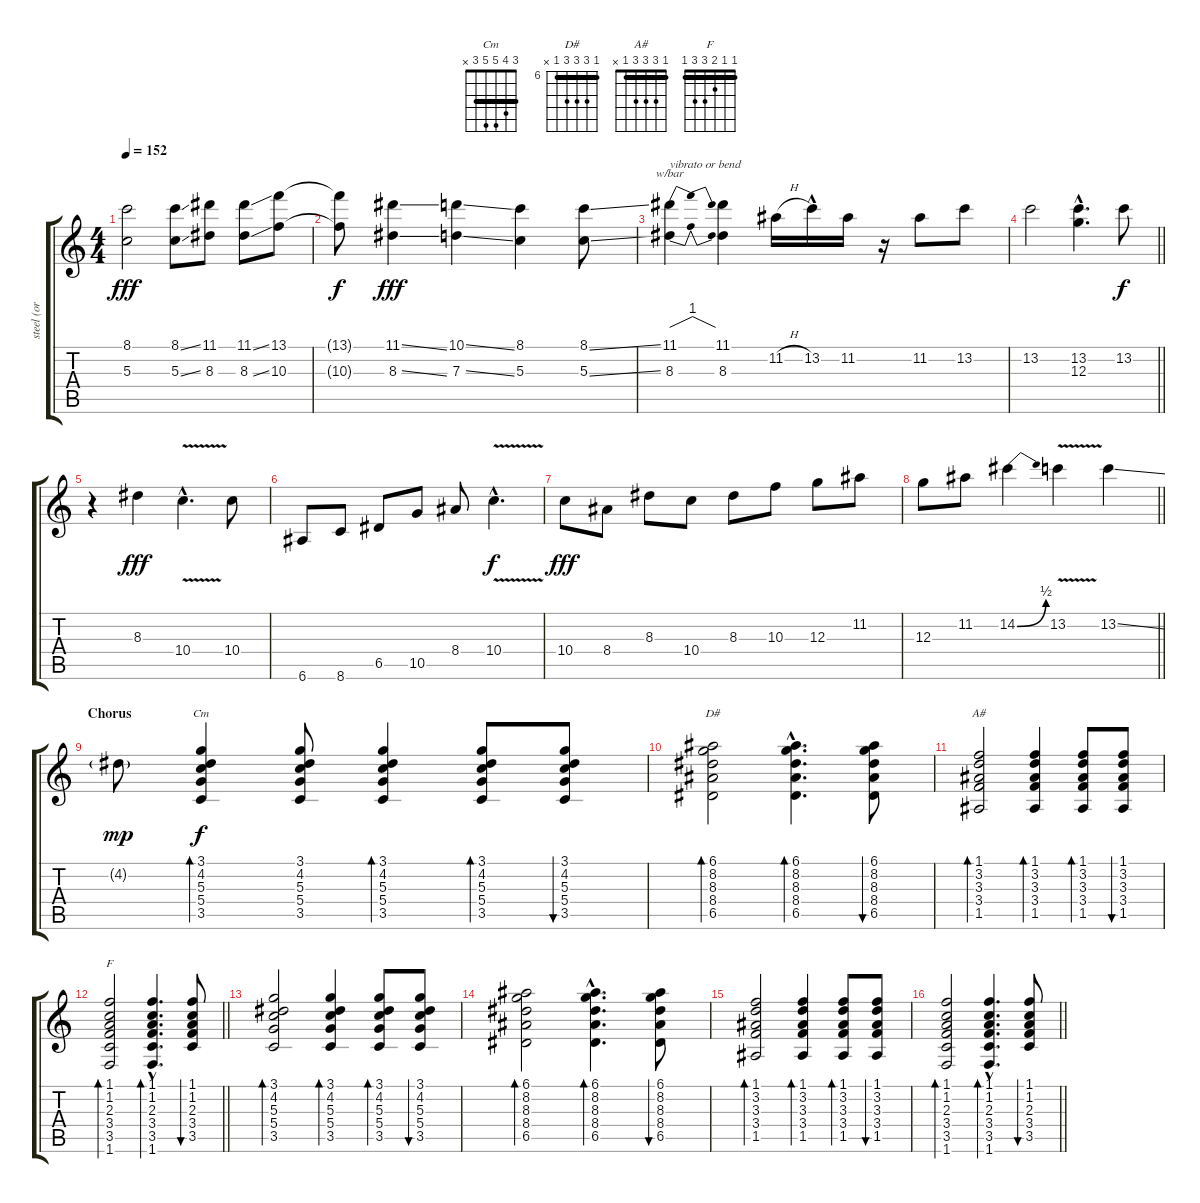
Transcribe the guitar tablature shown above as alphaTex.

\track ("steel (or clean)" "steel (or ") {instrument acousticguitarsteel}
\staff {score tabs}
\tuning (E4 B3 G3 D3 A2 E2) {hide}
\chord ("Cm" 3 4 5 5 3 x) {barre 3}
\chord ("D#" 6 8 8 8 6 x) {firstfret 6 barre 6}
\chord ("A#" 1 3 3 3 1 x) {barre 1}
\chord ("F" 1 1 2 3 3 1) {barre 1}
\ts (4 4)
\tempo 152
\clef g2
\ks c
(8.1 5.3).2{dy fff} (8.1{ss} 5.3{ss}).8 (11.1 8.3).8 (11.1{ss} 8.3{ss}).8 (13.1 10.3).8 |
(13.1{t} 10.3{t}).8{dy f} (11.1{ss} 8.3{ss}).4{dy fff} (10.1{ss} 7.3{ss}).4 (8.1 5.3).4 (8.1{ss} 5.3{ss}).8 |
(11.1 8.3).4{tbe (dip default 0 0 30 4 60 0) txt "vibrato or bend"} (11.1 8.3).4 11.2{h}.16 13.2{hac}.16 11.2.16 r.16 11.2.8 13.2.8 |
\barLineRight lightlight
13.2.2 (13.2{hac} 12.3{hac}).4{d} 13.2.8{dy f} |
r.4 8.3.4{dy fff} 10.4{v hac}.4{d} 10.4.8 |
6.6.8 8.6.8 6.5.8 10.5.8 8.4.8 10.4{v hac}.4{d dy f} |
10.4.8{dy fff} 8.4.8 8.3.8 10.4.8 8.3.8 10.3.8 12.3.8 11.2.8 |
\barLineRight lightlight
12.3.8 11.2.8 14.2{be (bend 0 0 60 2)}.4 13.2{v}.4 13.2{ss}.4 |
\section ("" "Chorus")
4.2{g}.8{dy mp volume 8} (3.1 4.2 5.3 5.4 3.5).4{bd 60 ch "Cm" dy f} (3.1 4.2 5.3 5.4 3.5).8 (3.1 4.2 5.3 5.4 3.5).4{bd 60} (3.1 4.2 5.3 5.4 3.5).8{bd 120} (3.1 4.2 5.3 5.4 3.5).8{bu 120} |
(6.1 8.2 8.3 8.4 6.5).2{bd 60 ch "D#"} (6.1{hac} 8.2{hac} 8.3{hac} 8.4{hac} 6.5{hac}).4{d bd 60} (6.1 8.2 8.3 8.4 6.5).8{bu 120} |
(1.1 3.2 3.3 3.4 1.5).2{bd 60 ch "A#"} (1.1 3.2 3.3 3.4 1.5).4{bd 60} (1.1 3.2 3.3 3.4 1.5).8{bd 60} (1.1 3.2 3.3 3.4 1.5).8{bu 60} |
\barLineRight lightlight
(1.1 1.2 2.3 3.4 3.5 1.6).2{bd 60 ch "F"} (1.1{hac} 1.2{hac} 2.3{hac} 3.4{hac} 3.5{hac} 1.6{hac}).4{d bd 60} (1.1 1.2 2.3 3.4 3.5).8{bu 60} |
(3.1 4.2 5.3 5.4 3.5).2{bd 60} (3.1 4.2 5.3 5.4 3.5).4{bd 60} (3.1 4.2 5.3 5.4 3.5).8{bd 120} (3.1 4.2 5.3 5.4 3.5).8{bu 120} |
(6.1 8.2 8.3 8.4 6.5).2{bd 60} (6.1{hac} 8.2{hac} 8.3{hac} 8.4{hac} 6.5{hac}).4{d bd 60} (6.1 8.2 8.3 8.4 6.5).8{bu 120} |
(1.1 3.2 3.3 3.4 1.5).2{bd 60} (1.1 3.2 3.3 3.4 1.5).4{bd 60} (1.1 3.2 3.3 3.4 1.5).8{bd 60} (1.1 3.2 3.3 3.4 1.5).8{bu 60} |
\barLineRight lightlight
(1.1 1.2 2.3 3.4 3.5 1.6).2{bd 60} (1.1{hac} 1.2{hac} 2.3{hac} 3.4{hac} 3.5{hac} 1.6{hac}).4{d bd 60} (1.1 1.2 2.3 3.4 3.5).8{bu 60}
